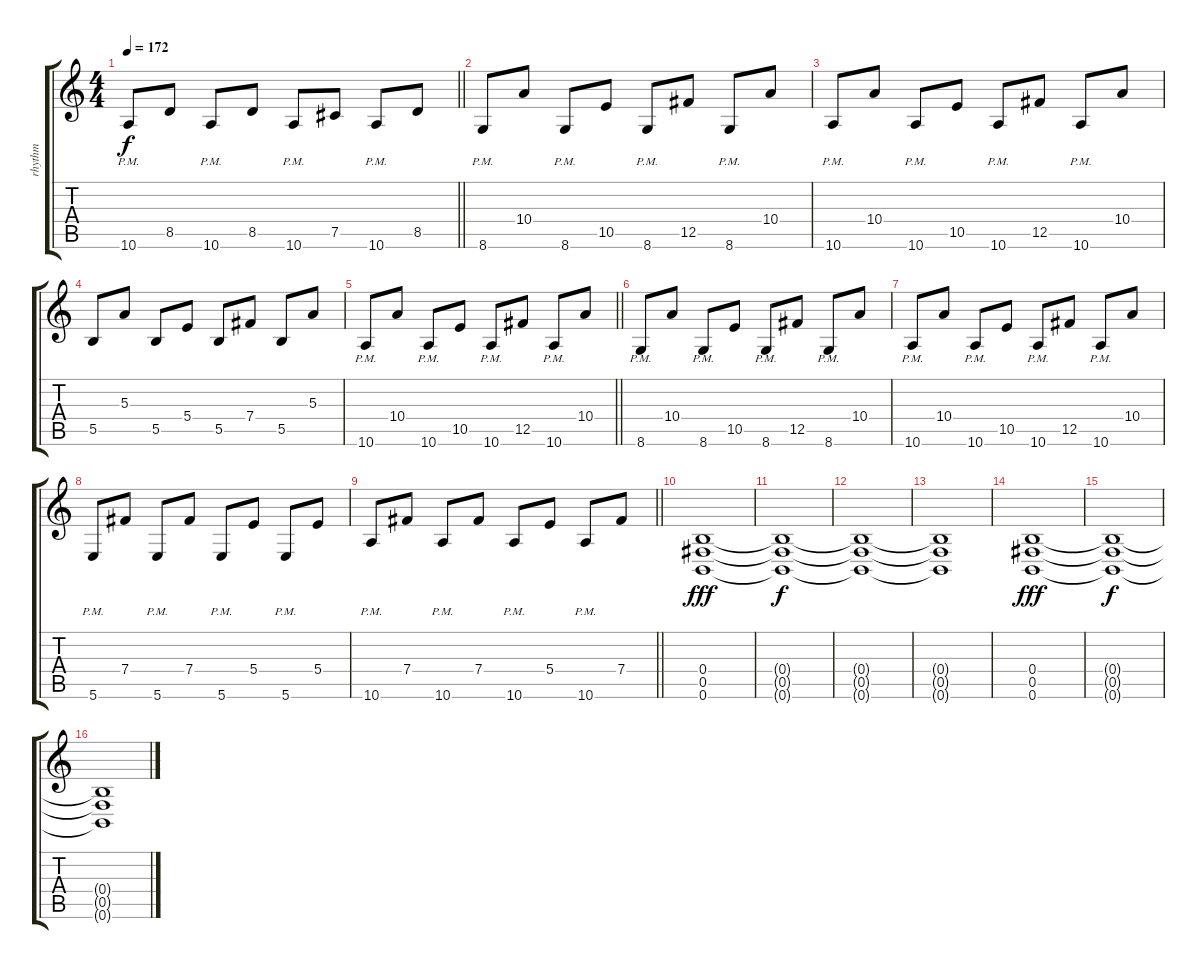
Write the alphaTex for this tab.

\track ("rhythm" "rhythm") {instrument distortionguitar}
\staff {score tabs}
\tuning (Db4 Ab3 E3 B2 Gb2 B1) {hide}
\ts (4 4)
\tempo 172
\clef g2
\barLineRight lightlight
\ks c
10.6{pm}.8{dy f} 8.5.8 10.6{pm}.8 8.5.8 10.6{pm}.8 7.5.8 10.6{pm}.8 8.5.8 |
8.6{pm}.8 10.4.8 8.6{pm}.8 10.5.8 8.6{pm}.8 12.5.8 8.6{pm}.8 10.4.8 |
10.6{pm}.8 10.4.8 10.6{pm}.8 10.5.8 10.6{pm}.8 12.5.8 10.6{pm}.8 10.4.8 |
5.5.8 5.3.8 5.5.8 5.4.8 5.5.8 7.4.8 5.5.8 5.3.8 |
\barLineRight lightlight
10.6{pm}.8 10.4.8 10.6{pm}.8 10.5.8 10.6{pm}.8 12.5.8 10.6{pm}.8 10.4.8 |
8.6{pm}.8 10.4.8 8.6{pm}.8 10.5.8 8.6{pm}.8 12.5.8 8.6{pm}.8 10.4.8 |
10.6{pm}.8 10.4.8 10.6{pm}.8 10.5.8 10.6{pm}.8 12.5.8 10.6{pm}.8 10.4.8 |
5.6{pm}.8 7.4.8 5.6{pm}.8 7.4.8 5.6{pm}.8 5.4.8 5.6{pm}.8 5.4.8 |
\barLineRight lightlight
10.6{pm}.8 7.4.8 10.6{pm}.8 7.4.8 10.6{pm}.8 5.4.8 10.6{pm}.8 7.4.8 |
(0.4 0.5 0.6).1{dy fff} |
(0.4{t} 0.5{t} 0.6{t}).1{dy f} |
(0.4{t} 0.5{t} 0.6{t}).1 |
(0.4{t} 0.5{t} 0.6{t}).1 |
(0.4 0.5 0.6).1{dy fff} |
(0.4{t} 0.5{t} 0.6{t}).1{dy f} |
(0.4{t} 0.5{t} 0.6{t}).1
